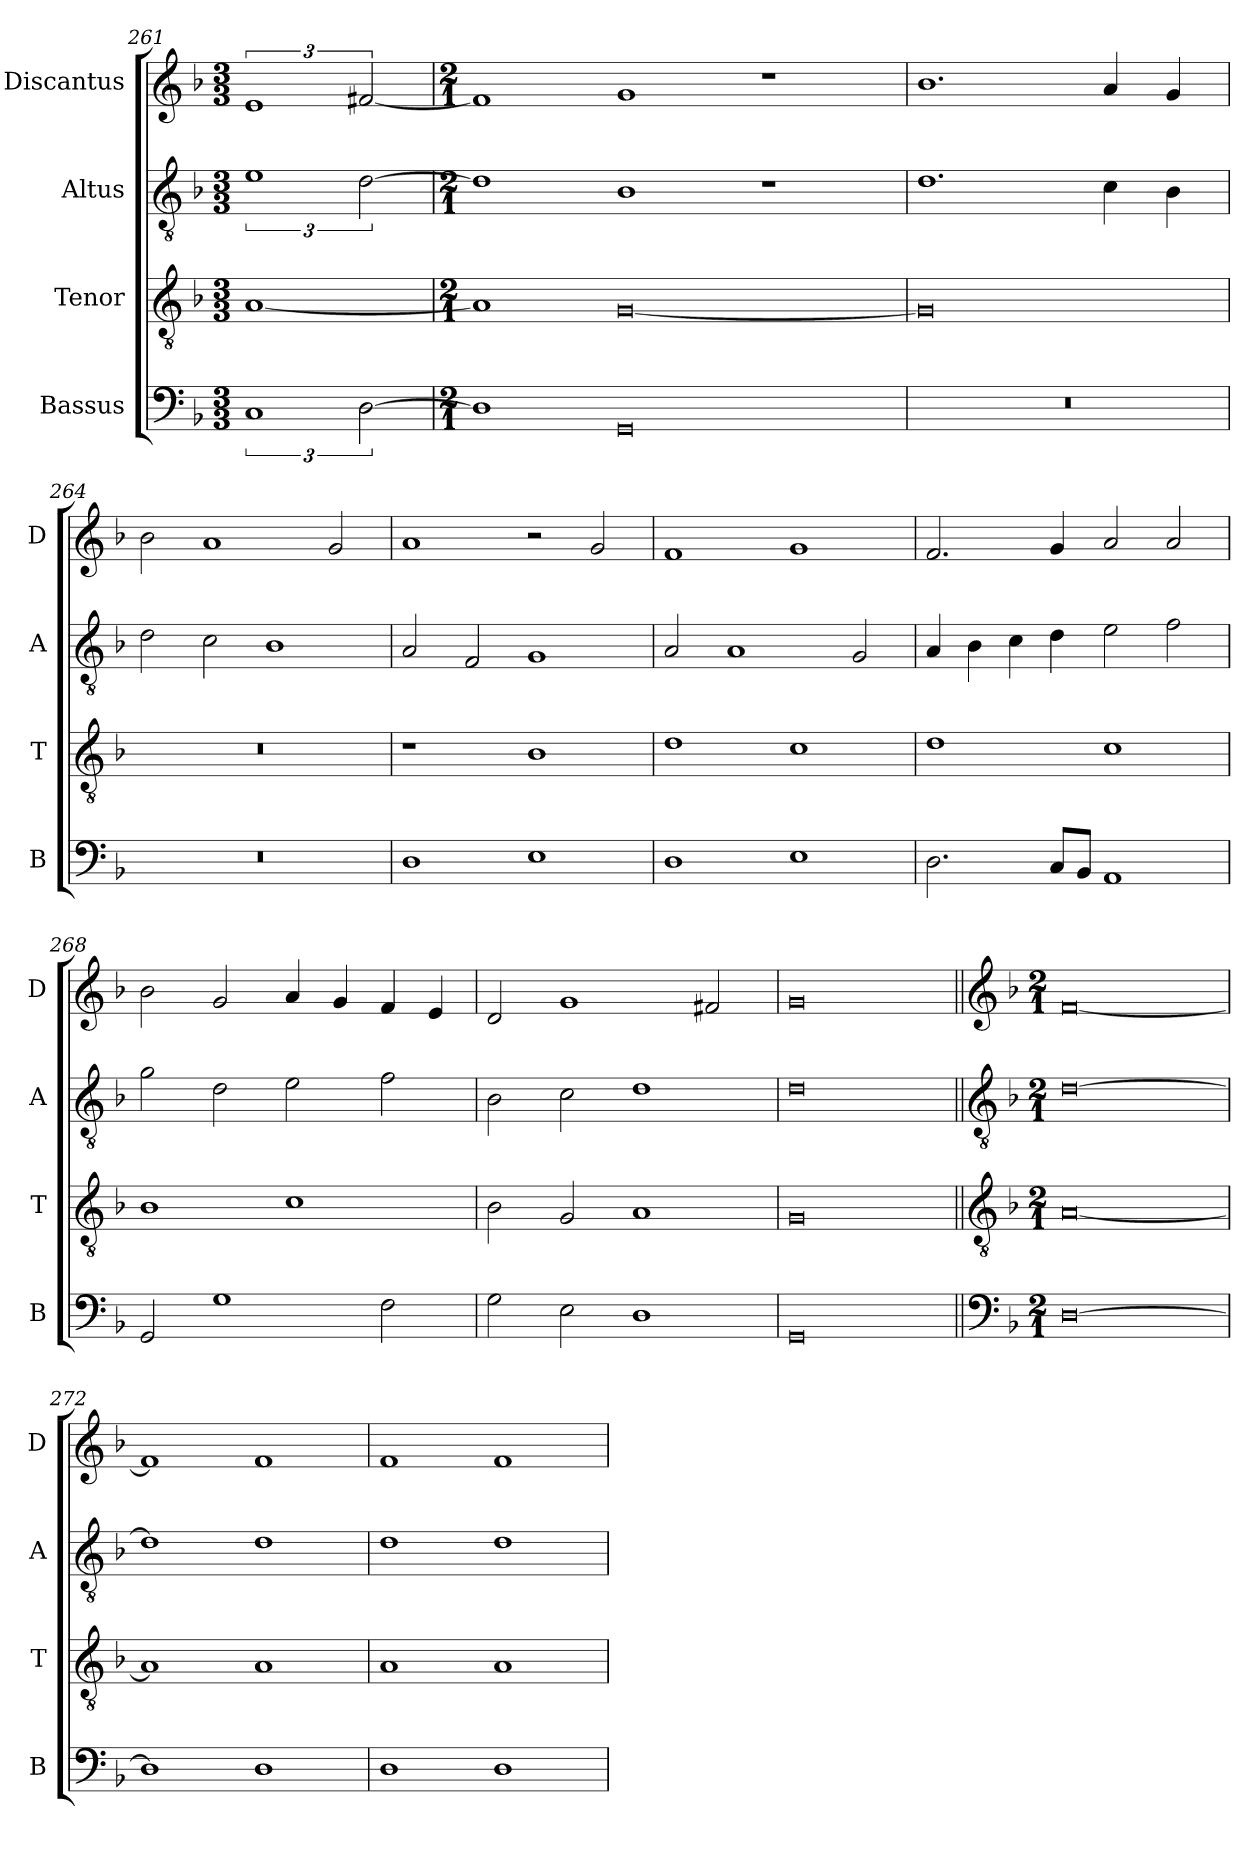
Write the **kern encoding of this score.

**kern	**kern	**kern	**kern
*part4	*part3	*part2	*part1
*staff4	*staff3	*staff2	*staff1
*I"Bassus	*I"Tenor	*I"Altus	*I"Discantus
*I'B	*I'T	*I'A	*I'D
*clefF4	*clefGv2	*clefGv2	*clefG2
*k[b-]	*k[b-]	*k[b-]	*k[b-]
*M3/3	*M3/3	*M3/3	*M3/3
=261	=261	=261	=261
3%2C	[1A	3%2e	3%2e
[3D	.	[3d	[3f#X
=262	=262	=262	=262
*M2/1	*M2/1	*M2/1	*M2/1
1D]	1A]	1d]	1f#]
0GG	[0G	1B-	1g
.	.	1r	1r
=263	=263	=263	=263
0r	0G]	1.d	1.b-
.	.	4c\	4a/
.	.	4B-\	4g/
=264	=264	=264	=264
0r	0r	2d\	2b-\
.	.	2c\	1a
.	.	1B-	.
.	.	.	2g/
=265	=265	=265	=265
1D	1r	2A/	1a
.	.	2F/	.
1E	1B-	1G	2r
.	.	.	2g/
=266	=266	=266	=266
1D	1d	2A/	1f
.	.	1A	.
1E	1c	.	1g
.	.	2G/	.
=267	=267	=267	=267
2.D\	1d	4A/	2.f/
.	.	4B-\	.
.	.	4c\	.
8C/L	.	4d\	4g/
8BB-/J	.	.	.
1AA	1c	2e\	2a/
.	.	2f\	2a/
=268	=268	=268	=268
2GG/	1B-	2g\	2b-\
1G	.	2d\	2g/
.	1c	2e\	4a/
.	.	.	4g/
2F\	.	2f\	4f/
.	.	.	4e/
=269	=269	=269	=269
2G\	2B-\	2B-\	2d/
2E\	2G/	2c\	1g
1D	1A	1d	.
.	.	.	2f#X/
=270	=270	=270	=270
0GG	0G	0d	0g
!!LO:LB:g=z
=271||	=271||	=271||	=271||
*clefF4	*clefGv2	*clefGv2	*clefG2
*k[b-]	*k[b-]	*k[b-]	*k[b-]
*M2/1	*M2/1	*M2/1	*M2/1
[0D	[0A	[0d	[0f
=272	=272	=272	=272
1D]	1A]	1d]	1f]
1D	1A	1d	1f
=273	=273	=273	=273
1D	1A	1d	1f
1D	1A	1d	1f
=	=	=	=
*-	*-	*-	*-
